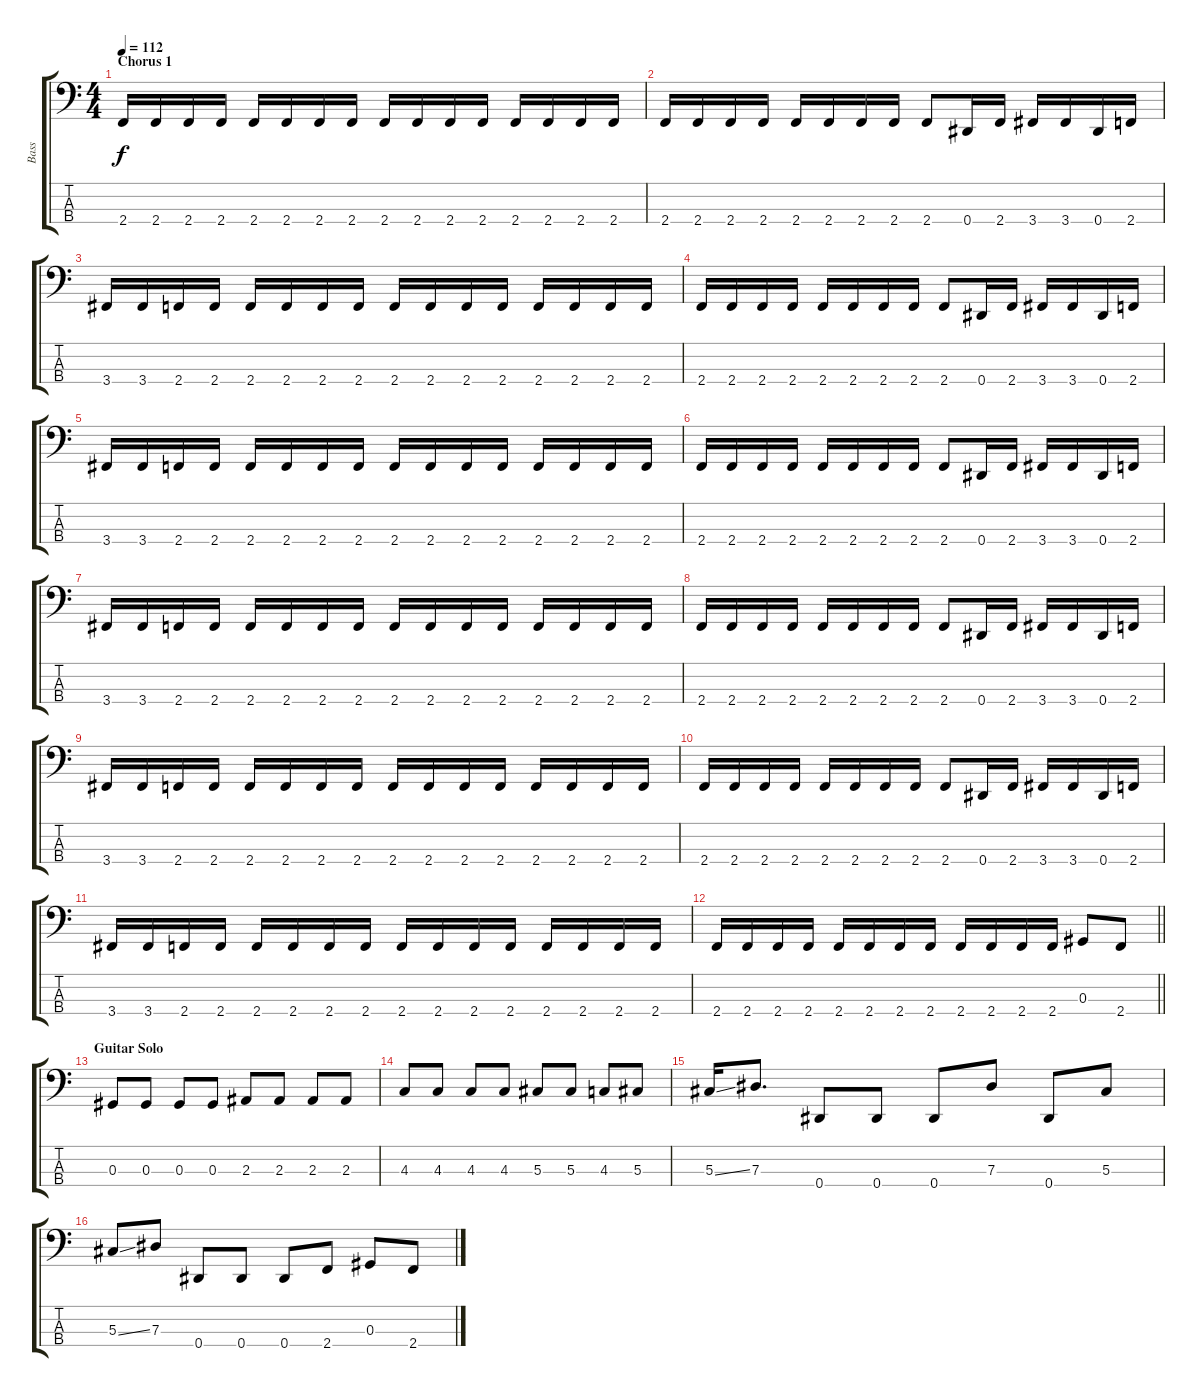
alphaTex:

\track ("Bass" "Bass") {instrument electricbassfinger}
\staff {score tabs}
\tuning (Gb2 Db2 Ab1 Eb1) {hide}
\ts (4 4)
\section ("" "Chorus 1")
\tempo 112
\clef f4
\ks c
2.4.16{dy f} 2.4.16 2.4.16 2.4.16 2.4.16 2.4.16 2.4.16 2.4.16 2.4.16 2.4.16 2.4.16 2.4.16 2.4.16 2.4.16 2.4.16 2.4.16 |
2.4.16 2.4.16 2.4.16 2.4.16 2.4.16 2.4.16 2.4.16 2.4.16 2.4.8 0.4.16 2.4.16 3.4.16 3.4.16 0.4.16 2.4.16 |
3.4.16 3.4.16 2.4.16 2.4.16 2.4.16 2.4.16 2.4.16 2.4.16 2.4.16 2.4.16 2.4.16 2.4.16 2.4.16 2.4.16 2.4.16 2.4.16 |
2.4.16 2.4.16 2.4.16 2.4.16 2.4.16 2.4.16 2.4.16 2.4.16 2.4.8 0.4.16 2.4.16 3.4.16 3.4.16 0.4.16 2.4.16 |
3.4.16 3.4.16 2.4.16 2.4.16 2.4.16 2.4.16 2.4.16 2.4.16 2.4.16 2.4.16 2.4.16 2.4.16 2.4.16 2.4.16 2.4.16 2.4.16 |
2.4.16 2.4.16 2.4.16 2.4.16 2.4.16 2.4.16 2.4.16 2.4.16 2.4.8 0.4.16 2.4.16 3.4.16 3.4.16 0.4.16 2.4.16 |
3.4.16 3.4.16 2.4.16 2.4.16 2.4.16 2.4.16 2.4.16 2.4.16 2.4.16 2.4.16 2.4.16 2.4.16 2.4.16 2.4.16 2.4.16 2.4.16 |
2.4.16 2.4.16 2.4.16 2.4.16 2.4.16 2.4.16 2.4.16 2.4.16 2.4.8 0.4.16 2.4.16 3.4.16 3.4.16 0.4.16 2.4.16 |
3.4.16 3.4.16 2.4.16 2.4.16 2.4.16 2.4.16 2.4.16 2.4.16 2.4.16 2.4.16 2.4.16 2.4.16 2.4.16 2.4.16 2.4.16 2.4.16 |
2.4.16 2.4.16 2.4.16 2.4.16 2.4.16 2.4.16 2.4.16 2.4.16 2.4.8 0.4.16 2.4.16 3.4.16 3.4.16 0.4.16 2.4.16 |
3.4.16 3.4.16 2.4.16 2.4.16 2.4.16 2.4.16 2.4.16 2.4.16 2.4.16 2.4.16 2.4.16 2.4.16 2.4.16 2.4.16 2.4.16 2.4.16 |
\barLineRight lightlight
2.4.16 2.4.16 2.4.16 2.4.16 2.4.16 2.4.16 2.4.16 2.4.16 2.4.16 2.4.16 2.4.16 2.4.16 0.3.8 2.4.8 |
\section ("" "Guitar Solo")
0.3.8 0.3.8 0.3.8 0.3.8 2.3.8 2.3.8 2.3.8 2.3.8 |
4.3.8 4.3.8 4.3.8 4.3.8 5.3.8 5.3.8 4.3.8 5.3.8 |
5.3{ss}.16 7.3.8{d} 0.4.8 0.4.8 0.4.8 7.3.8 0.4.8 5.3.8 |
5.3{ss}.8 7.3.8 0.4.8 0.4.8 0.4.8 2.4.8 0.3.8 2.4.8
